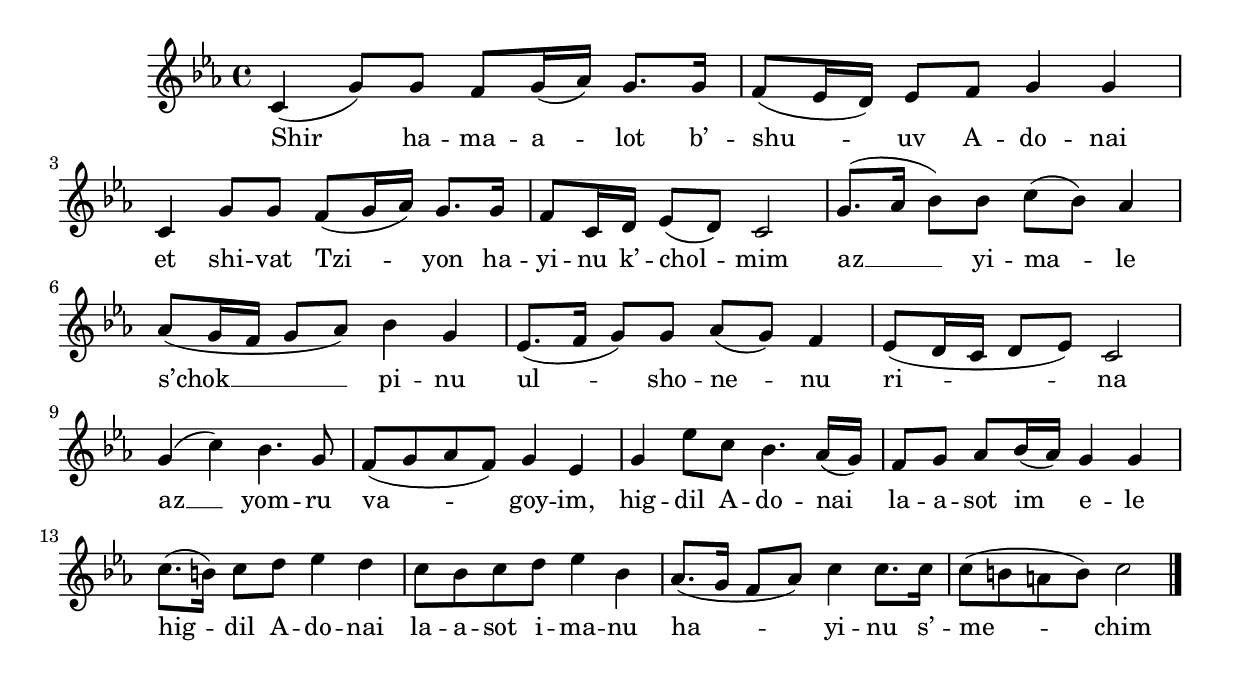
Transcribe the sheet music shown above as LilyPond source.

\version "2.13.54"

\include "defs.ly"

\header {
%  title = "Shir hama’alot"
}

<<
  \relative c' {
    \key c \minor
    c4( g'8) g f g16( as) g8. g16
    | f8( es16 d) es8 f g4 g
    | c,4 g'8 g f( g16 as) g8. g16
    | f8 c16 d es8( d) c2
    | g'8.( as16 bes8) bes c( bes) as4
    | as8( g16 f g8 as) bes4 g
    | es8.( f16 g8) g as( g) f4
    | es8( d16 c d8 es) c2
    | g'4( c) bes4. g8
    | f( g as f) g4 es
    | g4 es'8 c bes4. as16( g)
    | f8 g as bes16( as) g4 g
    | c8.( b16) c8 d es4 d
    | c8 bes c d es4 bes
    | as8.( g16 f8 as) c4 c8. c16
    | c8( b a b) c2 \bar "|."
  }
  
  \addlyrics {
    Shir ha -- ma -- a -- lot
    b’ -- shu -- uv A -- do -- nai
    et shi -- vat Tzi -- yon
    ha -- yi -- nu k’ -- chol -- mim
    az __ yi -- ma -- le s’chok __ pi -- nu
    ul -- sho -- ne -- nu ri -- na
    az __ yom -- ru va -- goy -- im,
    hig -- dil A -- do -- nai la -- a -- sot im e -- le
    hig -- dil A -- do -- nai la -- a -- sot i -- ma -- nu
    ha -- yi -- nu s’ -- me -- chim
  }
>>